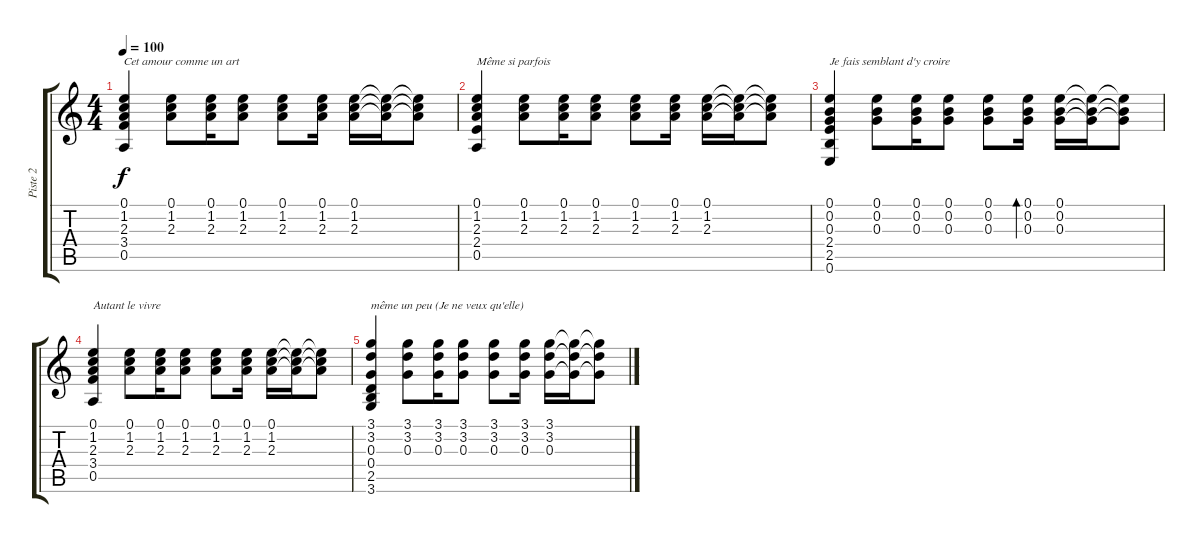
\track ("Piste 2" "Piste 2") {instrument acousticguitarsteel}
\staff {score tabs}
\tuning (E4 B3 G3 D3 A2 E2) {hide}
\ts (4 4)
\tempo 100
\clef g2
\ks c
(0.1 1.2 2.3 3.4 0.5).4{txt "Cet amour comme un art" dy f} (0.1 1.2 2.3).8 (0.1 1.2 2.3).16 (0.1 1.2 2.3).8 (0.1 1.2 2.3).8 (0.1 1.2 2.3).16 (0.1 1.2 2.3).16 (0.1{t} 1.2{t} 2.3{t}).16 (0.1{t} 1.2{t} 2.3{t}).8 |
(0.1 1.2 2.3 2.4 0.5).4{txt "Même si parfois"} (0.1 1.2 2.3).8 (0.1 1.2 2.3).16 (0.1 1.2 2.3).8 (0.1 1.2 2.3).8 (0.1 1.2 2.3).16 (0.1 1.2 2.3).16 (0.1{t} 1.2{t} 2.3{t}).16 (0.1{t} 1.2{t} 2.3{t}).8 |
(0.1 0.2 0.3 2.4 2.5 0.6).4{txt "Je fais semblant d'y croire"} (0.1 0.2 0.3).8 (0.1 0.2 0.3).16 (0.1 0.2 0.3).8 (0.1 0.2 0.3).8 (0.1 0.2 0.3).16{bd 60} (0.1 0.2 0.3).16 (0.1{t} 0.2{t} 0.3{t}).16 (0.1{t} 0.2{t} 0.3{t}).8 |
(0.1 1.2 2.3 3.4 0.5).4{txt "Autant le vivre"} (0.1 1.2 2.3).8 (0.1 1.2 2.3).16 (0.1 1.2 2.3).8 (0.1 1.2 2.3).8 (0.1 1.2 2.3).16 (0.1 1.2 2.3).16 (0.1{t} 1.2{t} 2.3{t}).16 (0.1{t} 1.2{t} 2.3{t}).8 |
(3.1 3.2 0.3 0.4 2.5 3.6).4{txt "même un peu (Je ne veux qu'elle)"} (3.1 3.2 0.3).8 (3.1 3.2 0.3).16 (3.1 3.2 0.3).8 (3.1 3.2 0.3).8 (3.1 3.2 0.3).16 (3.1 3.2 0.3).16 (3.1{t} 3.2{t} 0.3{t}).16 (3.1{t} 3.2{t} 0.3{t}).8
